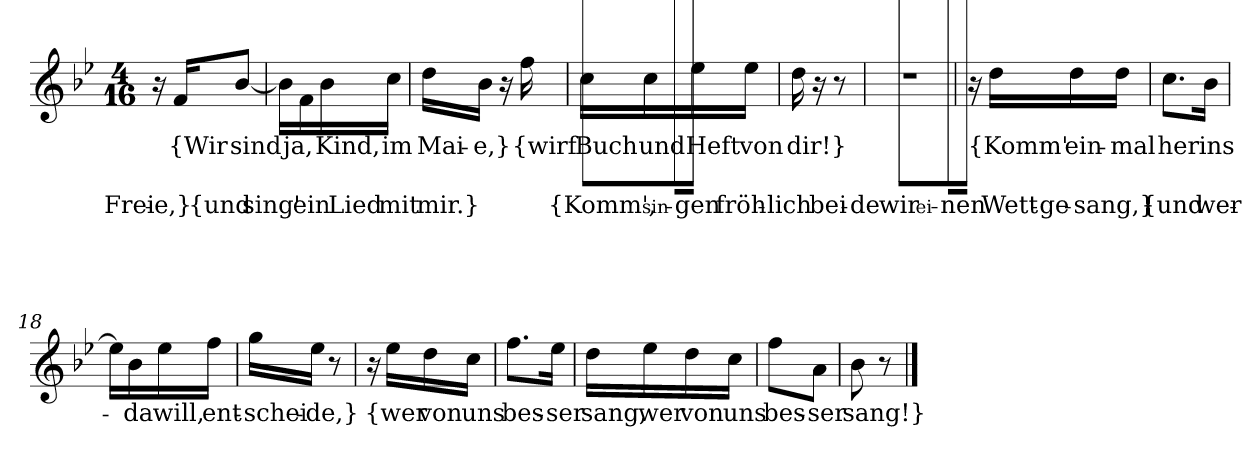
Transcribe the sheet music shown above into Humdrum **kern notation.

**kern	**text
*part1	*part1
*staff1	*staff1
*clefG2	*
*k[b-e-]	*
*M4/16	*
=1	=1
16r	.
16f/KL	{Wir
[8b-/J	sind
=2	=2
16b-\LL]	.
16f\	ja,
16b-\	Kind,
16cc\JJ	im
=3	=3
16dd\LL	Mai-
16b-\JJ	-e,}
16r	.
16ff	{wirf
=4	=4
16cc\LL	Buch
16cc\	und
16ee-\	Heft
16ee-\JJ	von
=5	=5
16dd	dir!}
16r	.
8r	.
=6	=6
4r	.
=7	=7
16r	.
16dd\LL	{Komm'
16dd\	ein-
16dd\JJ	-mal
=8	=8
8.cc\L	her
16b-\Jk	ins
=9	=9
16b-/LL	Frei-
16a/JJ	-e,}
16r	.
16a	{und
=10	=10
16dd/LL	sing'
16dd/	ein
16en/	Lied
16e/JJ	mit
=11	=11
8f	mir.}
8r	.
=12	=12
4r	.
=13	=13
8f/L	{Komm',
qa	sin-
16g/L	.
16f/JJ	-gen
=14	=14
16.b-/LL	fröh-
32b-/K	-lich
16.en/	bei-
32e/JJk	-de
=15	=15
8f/L	wir
qa	ei-
16g/L	.
16f/JJ	-nen
=16	=16
16.dd\LL	Wett-
32dd\Jk	-ge-
8b-\J	-sang,}
=17	=17
16r	.
16b-\KL	{und
[8ee-\J	wer-
=18	=18
16ee-\LL]	.
16b-\	da
16ee-\	will,
16ff\JJ	ent-
=19	=19
16gg\LL	-schei-
16ee-\JJ	-de,}
8r	.
=20	=20
16r	.
16ee-\LL	{wer
16dd\	von
16cc\JJ	uns
=21	=21
8.ff\L	bes-
16ee-\Jk	-ser
=22	=22
16dd\LL	sang,
16ee-\	wer
16dd\	von
16cc\JJ	uns
=23	=23
8ff\L	bes-
8a\J	-ser
=24	=24
8b-	sang!}
8r	.
==	==
*-	*-
